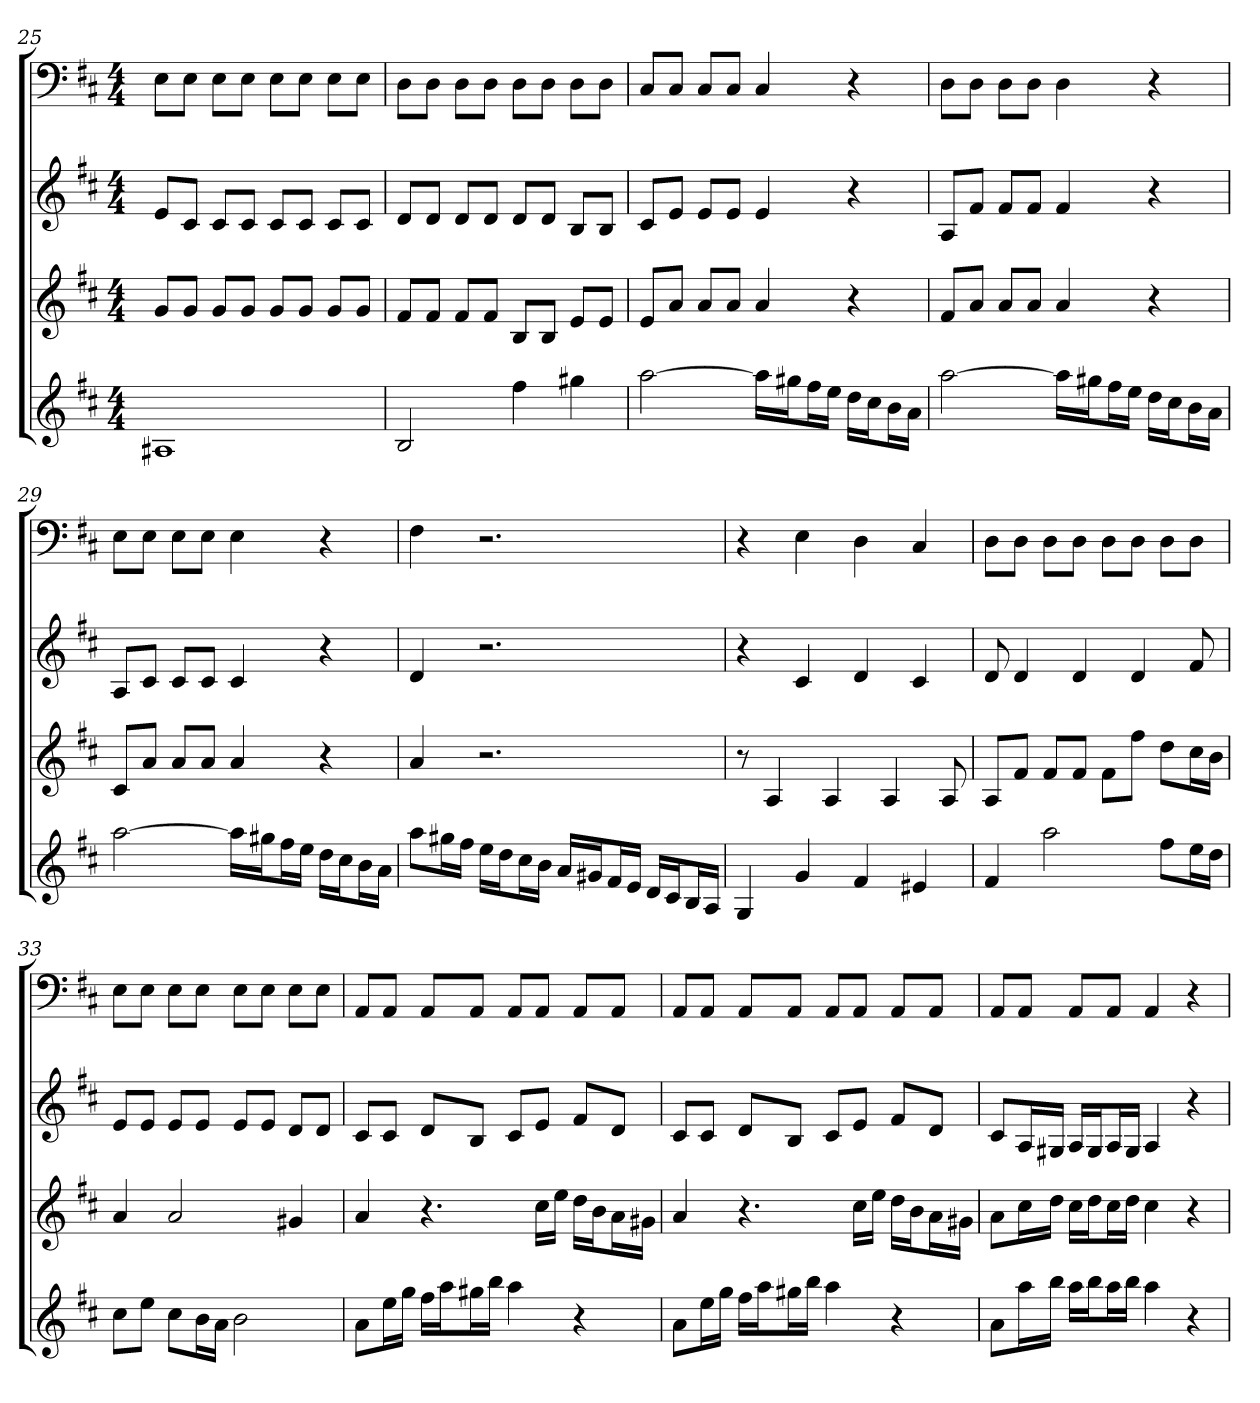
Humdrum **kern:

**kern	**kern	**kern	**kern
*part4	*part3	*part2	*part1
*staff4	*staff3	*staff2	*staff1
*k[f#c#]	*k[f#c#]	*k[f#c#]	*k[f#c#]
*D:	*D:	*D:	*D:
*M4/4	*M4/4	*M4/4	*M4/4
=25	=25	=25	=25
1A#X	8gL	8eL	8EL
.	8gJ	8c#J	8EJ
.	8gL	8c#L	8EL
.	8gJ	8c#J	8EJ
.	8gL	8c#L	8EL
.	8gJ	8c#J	8EJ
.	8gL	8c#L	8EL
.	8gJ	8c#J	8EJ
=26	=26	=26	=26
2B	8f#L	8dL	8DL
.	8f#J	8dJ	8DJ
.	8f#L	8dL	8DL
.	8f#J	8dJ	8DJ
4ff#	8BL	8dL	8DL
.	8BJ	8dJ	8DJ
4gg#X	8eL	8BL	8DL
.	8eJ	8BJ	8DJ
=27	=27	=27	=27
[2aa	8eL	8c#L	8C#L
.	8aJ	8eJ	8C#J
.	8aL	8eL	8C#L
.	8aJ	8eJ	8C#J
16aaLL]	4a	4e	4C#
16gg#XJ	.	.	.
16ff#L	.	.	.
16eeJJ	.	.	.
16ddLL	4r	4r	4r
16cc#J	.	.	.
16bL	.	.	.
16aJJ	.	.	.
=28	=28	=28	=28
[2aa	8f#L	8AL	8DL
.	8aJ	8f#J	8DJ
.	8aL	8f#L	8DL
.	8aJ	8f#J	8DJ
16aaLL]	4a	4f#	4D
16gg#XJ	.	.	.
16ff#L	.	.	.
16eeJJ	.	.	.
16ddLL	4r	4r	4r
16cc#J	.	.	.
16bL	.	.	.
16aJJ	.	.	.
=29	=29	=29	=29
[2aa	8c#L	8AL	8EL
.	8aJ	8c#J	8EJ
.	8aL	8c#L	8EL
.	8aJ	8c#J	8EJ
16aaLL]	4a	4c#	4E
16gg#XJ	.	.	.
16ff#L	.	.	.
16eeJJ	.	.	.
16ddLL	4r	4r	4r
16cc#J	.	.	.
16bL	.	.	.
16aJJ	.	.	.
=30	=30	=30	=30
8aaL	4a	4d	4F#
16gg#XL	.	.	.
16ff#JJ	.	.	.
16eeLL	2.r	2.r	2.r
16ddJ	.	.	.
16cc#L	.	.	.
16bJJ	.	.	.
16aLL	.	.	.
16g#XJ	.	.	.
16f#L	.	.	.
16eJJ	.	.	.
16dLL	.	.	.
16c#J	.	.	.
16BL	.	.	.
16AJJ	.	.	.
=31	=31	=31	=31
4G	8r	4r	4r
.	4A	.	.
4g	.	4c#	4E
.	4A	.	.
4f#	.	4d	4D
.	4A	.	.
4e#X	.	4c#	4C#
.	8A	.	.
=32	=32	=32	=32
4f#	8AL	8d	8DL
.	8f#J	4d	8DJ
2aa	8f#L	.	8DL
.	8f#J	4d	8DJ
.	8f#L	.	8DL
.	8ff#J	4d	8DJ
8ff#L	8ddL	.	8DL
16eeL	16cc#L	8f#	8DJ
16ddJJ	16bJJ	.	.
=33	=33	=33	=33
8cc#L	4a	8eL	8EL
8eeJ	.	8eJ	8EJ
8cc#L	2a	8eL	8EL
16bL	.	8eJ	8EJ
16aJJ	.	.	.
2b	.	8eL	8EL
.	.	8eJ	8EJ
.	4g#X	8dL	8EL
.	.	8dJ	8EJ
=34	=34	=34	=34
8aL	4a	8c#L	8AAL
16eeL	.	8c#J	8AAJ
16ggJJ	.	.	.
16ff#LL	4.r	8dL	8AAL
16aaJ	.	.	.
16gg#XL	.	8BJ	8AAJ
16bbJJ	.	.	.
4aa	.	8c#L	8AAL
.	16cc#LL	8eJ	8AAJ
.	16eeJJ	.	.
4r	16ddLL	8f#L	8AAL
.	16bJ	.	.
.	16aL	8dJ	8AAJ
.	16g#XJJ	.	.
=35	=35	=35	=35
8aL	4a	8c#L	8AAL
16eeL	.	8c#J	8AAJ
16ggJJ	.	.	.
16ff#LL	4.r	8dL	8AAL
16aaJ	.	.	.
16gg#XL	.	8BJ	8AAJ
16bbJJ	.	.	.
4aa	.	8c#L	8AAL
.	16cc#LL	8eJ	8AAJ
.	16eeJJ	.	.
4r	16ddLL	8f#L	8AAL
.	16bJ	.	.
.	16aL	8dJ	8AAJ
.	16g#XJJ	.	.
=36	=36	=36	=36
8aL	8aL	8c#L	8AAL
16aaL	16cc#L	16AL	8AAJ
16bbJJ	16ddJJ	16G#XJJ	.
16aaLL	16cc#LL	16ALL	8AAL
16bbJ	16ddJ	16G#J	.
16aaL	16cc#L	16AL	8AAJ
16bbJJ	16ddJJ	16G#JJ	.
4aa	4cc#	4A	4AA
4r	4r	4r	4r
=	=	=	=
*-	*-	*-	*-
